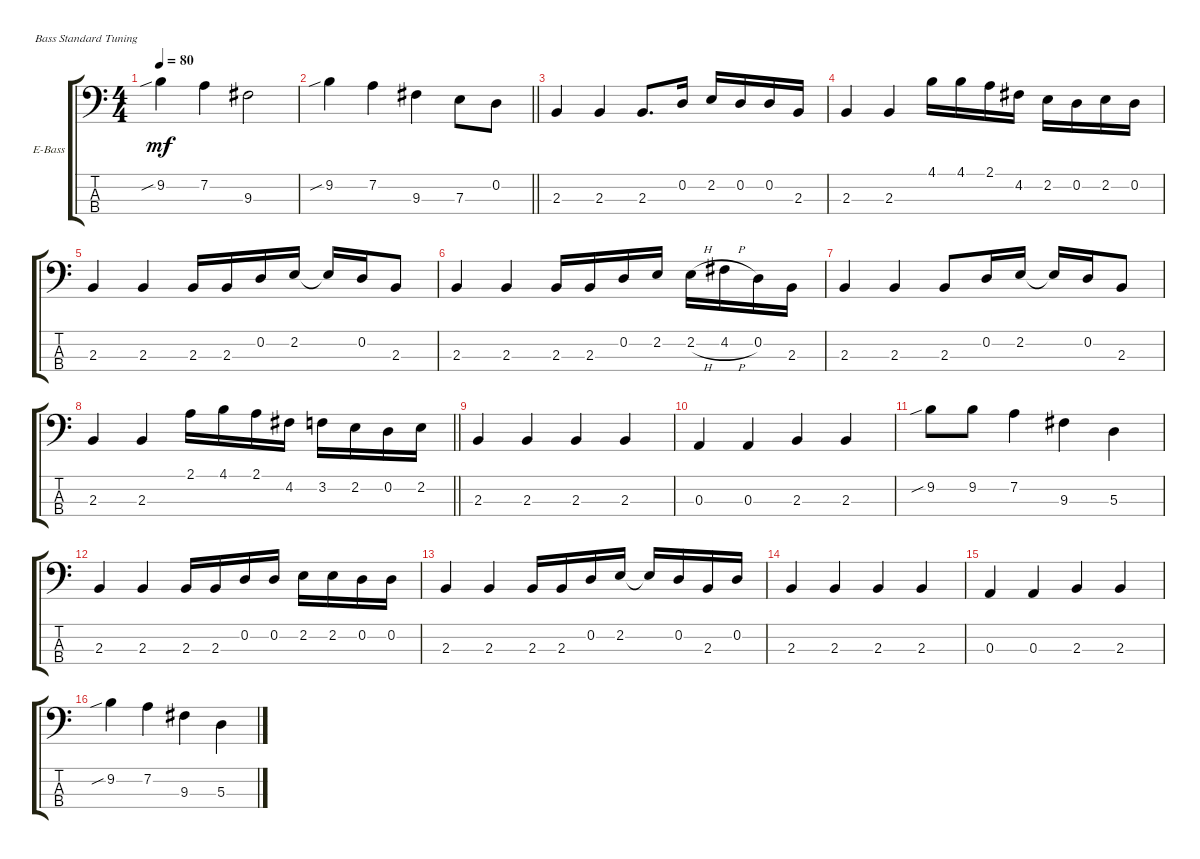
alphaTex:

\defaultSystemsLayout 4
\bracketExtendMode groupsimilarinstruments
\firstSystemTrackNameOrientation horizontal
\otherSystemsTrackNameOrientation horizontal
\track ("Electric Bass" "E-Bass") {instrument electricbassfinger}
\staff {score tabs}
\tuning (G2 D2 A1 E1)
\ts (4 4)
\tempo 80
\clef f4
\ks c
9.2{sib}.4{dy mf instrument electricbassfinger} 7.2.4 9.3.2 |
\barLineRight lightlight
9.2{sib}.4 7.2.4 9.3.4 7.3.8 0.2.8 |
2.3.4 2.3.4 2.3.8{d} 0.2.16 2.2.16 0.2.16 0.2.16 2.3.16 |
2.3.4 2.3.4 4.1.16 4.1.16 2.1.16 4.2.16 2.2.16 0.2.16 2.2.16 0.2.16 |
2.3.4 2.3.4 2.3.16 2.3.16 0.2.16 2.2.16 2.2{t}.16 0.2.16 2.3.8 |
2.3.4 2.3.4 2.3.16 2.3.16 0.2.16 2.2.16 2.2{h}.16 4.2{h}.16 0.2.16 2.3.16 |
2.3.4 2.3.4 2.3.8 0.2.16 2.2.16 2.2{t}.16 0.2.16 2.3.8 |
\barLineRight lightlight
2.3.4 2.3.4 2.1.16 4.1.16 2.1.16 4.2.16 3.2.16 2.2.16 0.2.16 2.2.16 |
2.3.4 2.3.4 2.3.4 2.3.4 |
0.3.4 0.3.4 2.3.4 2.3.4 |
9.2{sib}.8 9.2.8 7.2.4 9.3.4 5.3.4 |
2.3.4 2.3.4 2.3.16 2.3.16 0.2.16 0.2.16 2.2.16 2.2.16 0.2.16 0.2.16 |
2.3.4 2.3.4 2.3.16 2.3.16 0.2.16 2.2.16 2.2{t}.16 0.2.16 2.3.16 0.2.16 |
2.3.4 2.3.4 2.3.4 2.3.4 |
0.3.4 0.3.4 2.3.4 2.3.4 |
9.2{sib}.4 7.2.4 9.3.4 5.3.4
